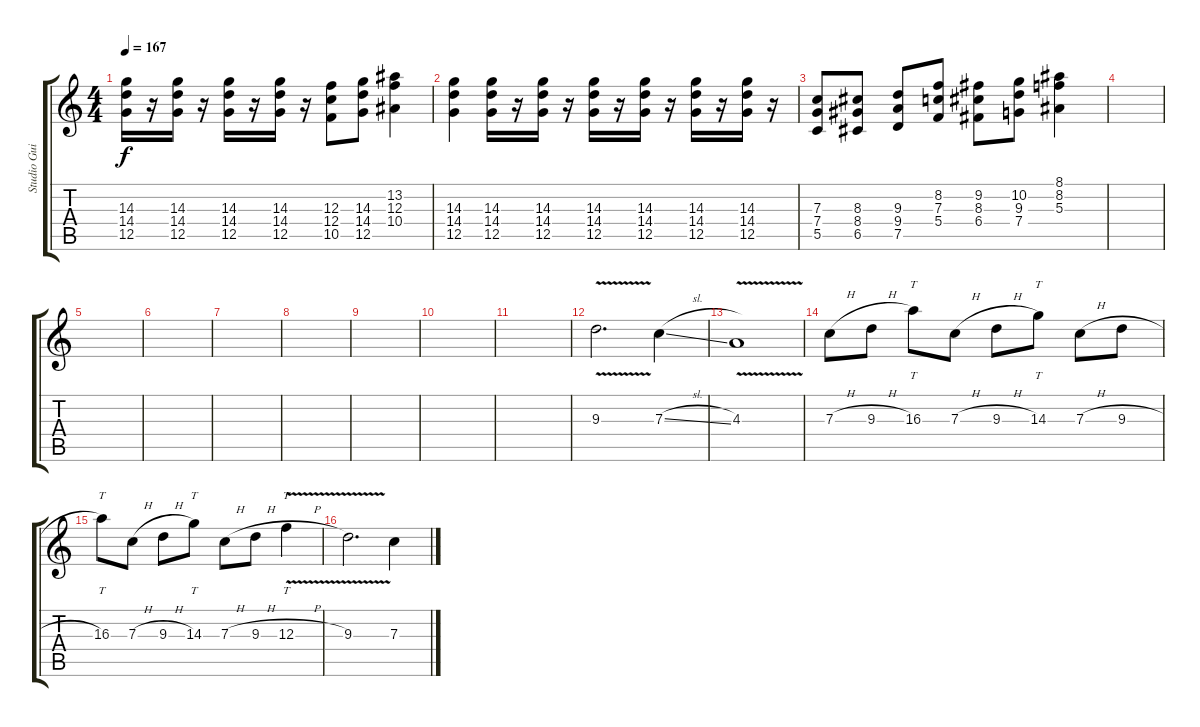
\track ("Studio Guitar" "Studio Gui") {instrument electricguitarmuted}
\staff {score tabs}
\tuning (D4 A3 F3 C3 G2 C2) {hide}
\ts (4 4)
\tempo 167
\clef g2
\ks c
(14.3 14.4 12.5).16{dy f} r.16 (14.3 14.4 12.5).16 r.16 (14.3 14.4 12.5).16 r.16 (14.3 14.4 12.5).16 r.16 (12.3 12.4 10.5).8 (14.3 14.4 12.5).8 (13.2 12.3 10.4).4 |
(14.3 14.4 12.5).4 (14.3 14.4 12.5).16 r.16 (14.3 14.4 12.5).16 r.16 (14.3 14.4 12.5).16 r.16 (14.3 14.4 12.5).16 r.16 (14.3 14.4 12.5).16 r.16 (14.3 14.4 12.5).16 r.16 |
(7.3 7.4 5.5).8 (8.3 8.4 6.5).8 (9.3 9.4 7.5).8 (8.2 7.3 5.4).8 (9.2 8.3 6.4).8 (10.2 9.3 7.4).8 (8.1 8.2 5.3).4 |
|
|
|
|
|
|
|
|
9.3{v}.2{d balance 12 instrument overdrivenguitar} 7.3{sl}.4 |
4.3{v}.1 |
7.3{h}.8 9.3{h}.8 16.3.8{tt} 7.3{h}.8 9.3{h}.8 14.3.8{tt} 7.3{h}.8 9.3{h}.8 |
16.3.8{tt} 7.3{h}.8 9.3{h}.8 14.3.8{tt} 7.3{h}.8 9.3{h}.8 12.3{v h}.4{tt} |
9.3{v}.2{d} 7.3.4
